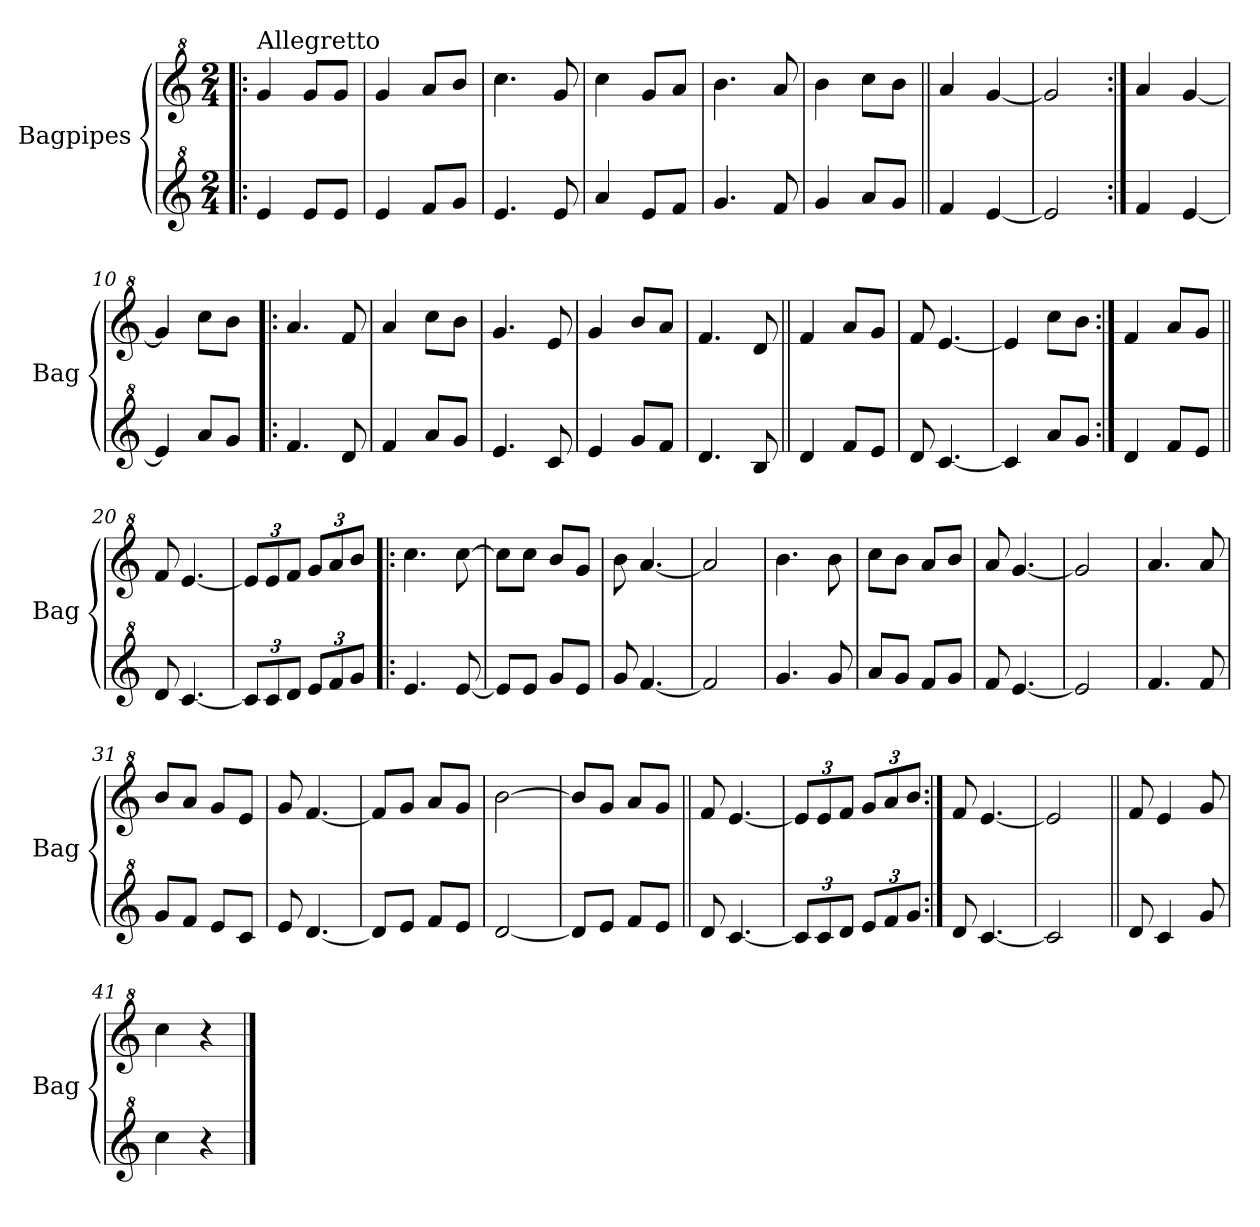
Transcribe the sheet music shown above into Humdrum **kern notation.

**kern	**kern
*part2	*part1
*staff2	*staff1
*I"Bagpipes	*I"Bagpipes
*I'Bag	*I'Bag
*clefG^2	*clefG^2
*k[]	*k[]
*C:	*C:
*M2/4	*M2/4
=1!|:	=1!|:
!	!LO:TX:a:t=Allegretto
4ee/	4gg/
8ee/L	8gg/L
8ee/J	8gg/J
=2	=2
4ee/	4gg/
8ff/L	8aa/L
8gg/J	8bb/J
=3	=3
4.ee/	4.ccc\
8ee/	8gg/
=4	=4
4aa/	4ccc\
8ee/L	8gg/L
8ff/J	8aa/J
=5	=5
4.gg/	4.bb\
8ff/	8aa/
=6	=6
4gg/	4bb\
8aa/L	8ccc\L
8gg/J	8bb\J
=7||	=7||
4ff/	4aa/
[4ee/	[4gg/
=8	=8
2ee/]	2gg/]
=9:|!	=9:|!
4ff/	4aa/
[4ee/	[4gg/
=10	=10
4ee/]	4gg/]
8aa/L	8ccc\L
8gg/J	8bb\J
=11!|:	=11!|:
4.ff/	4.aa/
8dd/	8ff/
!!LO:LB:g=z
=12	=12
4ff/	4aa/
8aa/L	8ccc\L
8gg/J	8bb\J
=13	=13
4.ee/	4.gg/
8cc/	8ee/
=14	=14
4ee/	4gg/
8gg/L	8bb/L
8ff/J	8aa/J
=15	=15
4.dd/	4.ff/
8b/	8dd/
=16||	=16||
4dd/	4ff/
8ff/L	8aa/L
8ee/J	8gg/J
=17	=17
8dd/	8ff/
[4.cc/	[4.ee/
=18	=18
4cc/]	4ee/]
8aa/L	8ccc\L
8gg/J	8bb\J
=19:|!	=19:|!
4dd/	4ff/
8ff/L	8aa/L
8ee/J	8gg/J
=20||	=20||
8dd/	8ff/
[4.cc/	[4.ee/
=21	=21
*Xbrackettup	*Xbrackettup
12cc/L]	12ee/L]
12cc/	12ee/
12dd/J	12ff/J
12ee/L	12gg/L
12ff/	12aa/
12gg/J	12bb/J
!!LO:LB:g=z
=22!|:	=22!|:
4.ee/	4.ccc\
[8ee/	[8ccc\
=23	=23
8ee/L]	8ccc\L]
8ee/J	8ccc\J
8gg/L	8bb/L
8ee/J	8gg/J
=24	=24
8gg/	8bb\
[4.ff/	[4.aa/
=25	=25
2ff/]	2aa/]
=26	=26
4.gg/	4.bb\
8gg/	8bb\
=27	=27
8aa/L	8ccc\L
8gg/J	8bb\J
8ff/L	8aa/L
8gg/J	8bb/J
=28	=28
8ff/	8aa/
[4.ee/	[4.gg/
=29	=29
2ee/]	2gg/]
=30	=30
4.ff/	4.aa/
8ff/	8aa/
=31	=31
8gg/L	8bb/L
8ff/J	8aa/J
8ee/L	8gg/L
8cc/J	8ee/J
=32	=32
8ee/	8gg/
[4.dd/	[4.ff/
!!LO:LB:g=z
=33	=33
8dd/L]	8ff/L]
8ee/J	8gg/J
8ff/L	8aa/L
8ee/J	8gg/J
=34	=34
[2dd/	[2bb\
=35	=35
8dd/L]	8bb/L]
8ee/J	8gg/J
8ff/L	8aa/L
8ee/J	8gg/J
=36||	=36||
8dd/	8ff/
[4.cc/	[4.ee/
=37	=37
12cc/L]	12ee/L]
12cc/	12ee/
12dd/J	12ff/J
12ee/L	12gg/L
12ff/	12aa/
12gg/J	12bb/J
=38:|!	=38:|!
8dd/	8ff/
[4.cc/	[4.ee/
=39	=39
2cc/]	2ee/]
=40||	=40||
8dd/	8ff/
4cc/	4ee/
8gg/	8gg/
=41	=41
4ccc\	4ccc\
4r	4r
==	==
*-	*-
